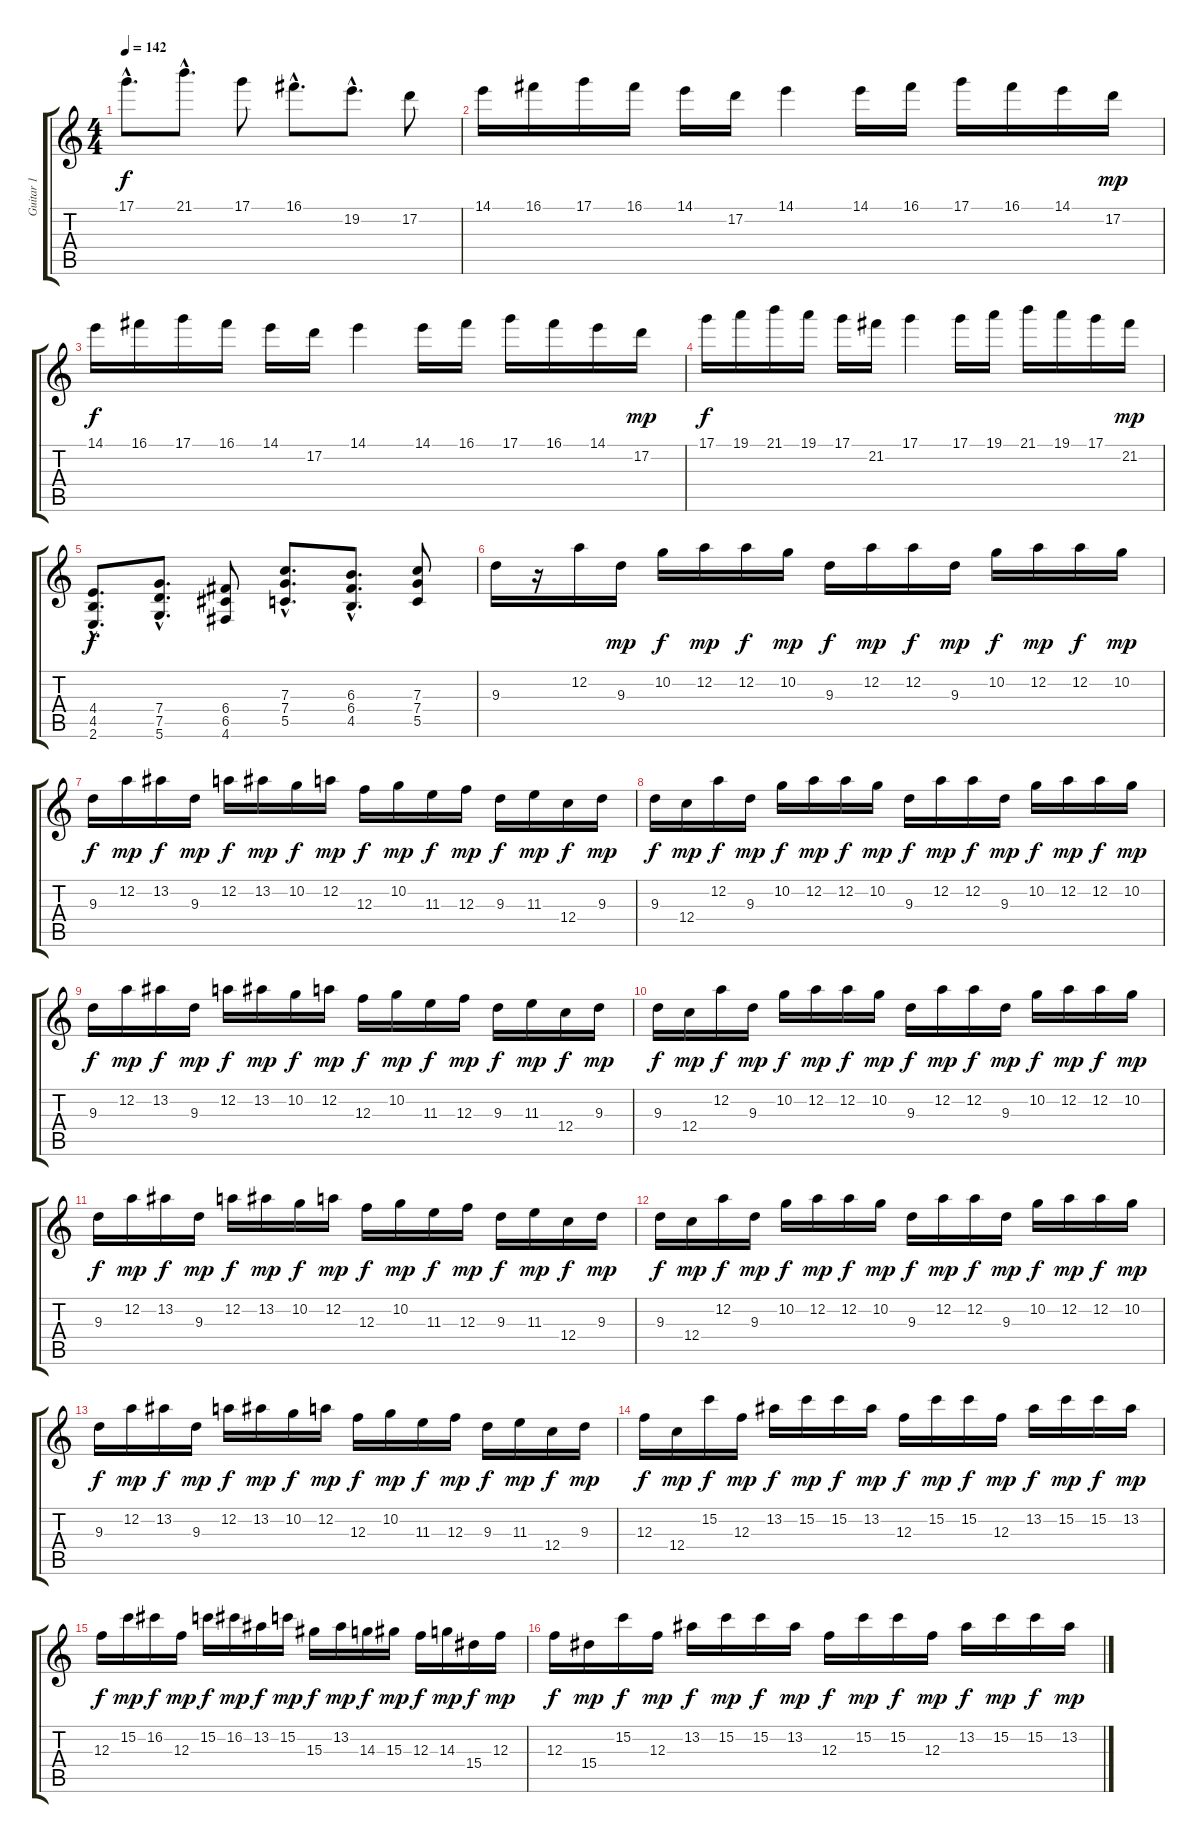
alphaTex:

\track ("Guitar 1" "Guitar 1") {instrument overdrivenguitar}
\staff {score tabs}
\tuning (D4 A3 F3 C3 G2 D2) {hide}
\ts (4 4)
\tempo 142
\clef g2
\ks c
17.1{hac}.8{d dy f} 21.1{hac}.8{d} 17.1.8 16.1{hac}.8{d} 19.2{hac}.8{d} 17.2.8 |
14.1.16 16.1.16 17.1.16 16.1.16 14.1.16 17.2.16 14.1.4 14.1.16 16.1.16 17.1.16 16.1.16 14.1.16 17.2.16{dy mp} |
14.1.16{dy f} 16.1.16 17.1.16 16.1.16 14.1.16 17.2.16 14.1.4 14.1.16 16.1.16 17.1.16 16.1.16 14.1.16 17.2.16{dy mp} |
17.1.16{dy f} 19.1.16 21.1.16 19.1.16 17.1.16 21.2.16 17.1.4 17.1.16 19.1.16 21.1.16 19.1.16 17.1.16 21.2.16{dy mp} |
(4.4{hac} 4.5{hac} 2.6{hac}).8{d dy f} (7.4{hac} 7.5{hac} 5.6{hac}).8{d} (6.4 6.5 4.6).8 (7.3{hac} 7.4{hac} 5.5{hac}).8{d} (6.3{hac} 6.4{hac} 4.5{hac}).8{d} (7.3 7.4 5.5).8 |
9.3.16 r.16 12.2.16 9.3.16{dy mp} 10.2.16{dy f} 12.2.16{dy mp} 12.2.16{dy f} 10.2.16{dy mp} 9.3.16{dy f} 12.2.16{dy mp} 12.2.16{dy f} 9.3.16{dy mp} 10.2.16{dy f} 12.2.16{dy mp} 12.2.16{dy f} 10.2.16{dy mp} |
9.3.16{dy f} 12.2.16{dy mp} 13.2.16{dy f} 9.3.16{dy mp} 12.2.16{dy f} 13.2.16{dy mp} 10.2.16{dy f} 12.2.16{dy mp} 12.3.16{dy f} 10.2.16{dy mp} 11.3.16{dy f} 12.3.16{dy mp} 9.3.16{dy f} 11.3.16{dy mp} 12.4.16{dy f} 9.3.16{dy mp} |
9.3.16{dy f} 12.4.16{dy mp} 12.2.16{dy f} 9.3.16{dy mp} 10.2.16{dy f} 12.2.16{dy mp} 12.2.16{dy f} 10.2.16{dy mp} 9.3.16{dy f} 12.2.16{dy mp} 12.2.16{dy f} 9.3.16{dy mp} 10.2.16{dy f} 12.2.16{dy mp} 12.2.16{dy f} 10.2.16{dy mp} |
9.3.16{dy f} 12.2.16{dy mp} 13.2.16{dy f} 9.3.16{dy mp} 12.2.16{dy f} 13.2.16{dy mp} 10.2.16{dy f} 12.2.16{dy mp} 12.3.16{dy f} 10.2.16{dy mp} 11.3.16{dy f} 12.3.16{dy mp} 9.3.16{dy f} 11.3.16{dy mp} 12.4.16{dy f} 9.3.16{dy mp} |
9.3.16{dy f} 12.4.16{dy mp} 12.2.16{dy f} 9.3.16{dy mp} 10.2.16{dy f} 12.2.16{dy mp} 12.2.16{dy f} 10.2.16{dy mp} 9.3.16{dy f} 12.2.16{dy mp} 12.2.16{dy f} 9.3.16{dy mp} 10.2.16{dy f} 12.2.16{dy mp} 12.2.16{dy f} 10.2.16{dy mp} |
9.3.16{dy f} 12.2.16{dy mp} 13.2.16{dy f} 9.3.16{dy mp} 12.2.16{dy f} 13.2.16{dy mp} 10.2.16{dy f} 12.2.16{dy mp} 12.3.16{dy f} 10.2.16{dy mp} 11.3.16{dy f} 12.3.16{dy mp} 9.3.16{dy f} 11.3.16{dy mp} 12.4.16{dy f} 9.3.16{dy mp} |
9.3.16{dy f} 12.4.16{dy mp} 12.2.16{dy f} 9.3.16{dy mp} 10.2.16{dy f} 12.2.16{dy mp} 12.2.16{dy f} 10.2.16{dy mp} 9.3.16{dy f} 12.2.16{dy mp} 12.2.16{dy f} 9.3.16{dy mp} 10.2.16{dy f} 12.2.16{dy mp} 12.2.16{dy f} 10.2.16{dy mp} |
9.3.16{dy f} 12.2.16{dy mp} 13.2.16{dy f} 9.3.16{dy mp} 12.2.16{dy f} 13.2.16{dy mp} 10.2.16{dy f} 12.2.16{dy mp} 12.3.16{dy f} 10.2.16{dy mp} 11.3.16{dy f} 12.3.16{dy mp} 9.3.16{dy f} 11.3.16{dy mp} 12.4.16{dy f} 9.3.16{dy mp} |
12.3.16{dy f} 12.4.16{dy mp} 15.2.16{dy f} 12.3.16{dy mp} 13.2.16{dy f} 15.2.16{dy mp} 15.2.16{dy f} 13.2.16{dy mp} 12.3.16{dy f} 15.2.16{dy mp} 15.2.16{dy f} 12.3.16{dy mp} 13.2.16{dy f} 15.2.16{dy mp} 15.2.16{dy f} 13.2.16{dy mp} |
12.3.16{dy f} 15.2.16{dy mp} 16.2.16{dy f} 12.3.16{dy mp} 15.2.16{dy f} 16.2.16{dy mp} 13.2.16{dy f} 15.2.16{dy mp} 15.3.16{dy f} 13.2.16{dy mp} 14.3.16{dy f} 15.3.16{dy mp} 12.3.16{dy f} 14.3.16{dy mp} 15.4.16{dy f} 12.3.16{dy mp} |
12.3.16{dy f} 15.4.16{dy mp} 15.2.16{dy f} 12.3.16{dy mp} 13.2.16{dy f} 15.2.16{dy mp} 15.2.16{dy f} 13.2.16{dy mp} 12.3.16{dy f} 15.2.16{dy mp} 15.2.16{dy f} 12.3.16{dy mp} 13.2.16{dy f} 15.2.16{dy mp} 15.2.16{dy f} 13.2.16{dy mp}
